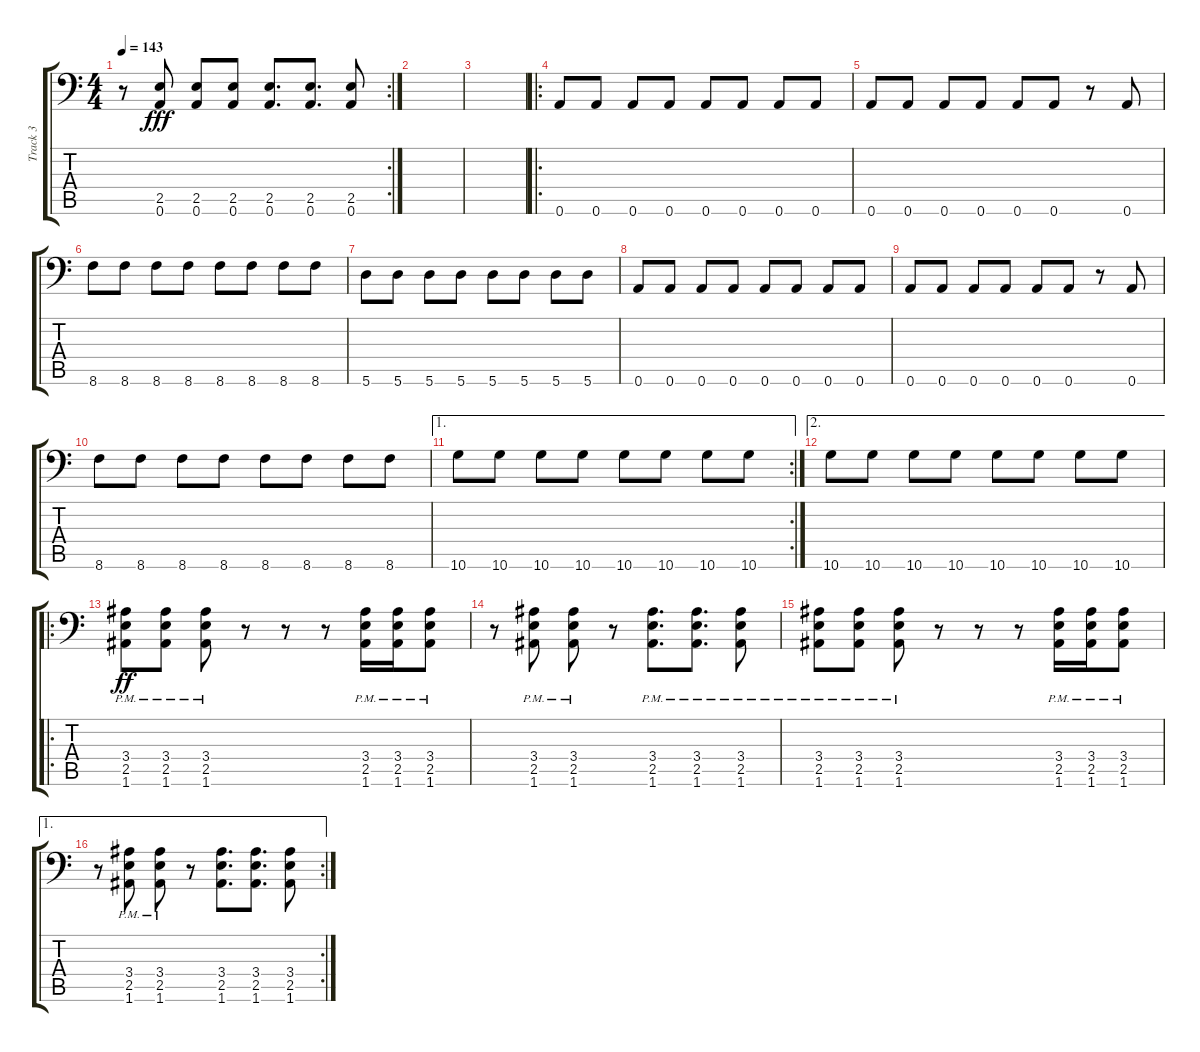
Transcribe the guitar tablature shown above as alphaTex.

\track ("Track 3" "Track 3") {instrument distortionguitar}
\staff {score tabs}
\tuning (A3 E3 C3 G2 D2 A1) {hide}
\rc 2
\ts (4 4)
\tempo 143
\clef f4
\ks c
r.8{dy fff} (2.5 0.6).8 (2.5 0.6).8 (2.5 0.6).8 (2.5 0.6).8{d} (2.5 0.6).8{d} (2.5 0.6).8 |
|
|
\ro
0.6.8 0.6.8 0.6.8 0.6.8 0.6.8 0.6.8 0.6.8 0.6.8 |
0.6.8 0.6.8 0.6.8 0.6.8 0.6.8 0.6.8 r.8 0.6.8 |
8.6.8 8.6.8 8.6.8 8.6.8 8.6.8 8.6.8 8.6.8 8.6.8 |
5.6.8 5.6.8 5.6.8 5.6.8 5.6.8 5.6.8 5.6.8 5.6.8 |
0.6.8 0.6.8 0.6.8 0.6.8 0.6.8 0.6.8 0.6.8 0.6.8 |
0.6.8 0.6.8 0.6.8 0.6.8 0.6.8 0.6.8 r.8 0.6.8 |
8.6.8 8.6.8 8.6.8 8.6.8 8.6.8 8.6.8 8.6.8 8.6.8 |
\ae 1
\rc 2
10.6.8 10.6.8 10.6.8 10.6.8 10.6.8 10.6.8 10.6.8 10.6.8 |
\ae 2
10.6.8 10.6.8 10.6.8 10.6.8 10.6.8 10.6.8 10.6.8 10.6.8 |
\ro
(3.4{pm} 2.5{pm} 1.6{pm}).8{dy ff} (3.4{pm} 2.5{pm} 1.6{pm}).8 (3.4{pm} 2.5{pm} 1.6{pm}).8 r.8 r.8 r.8 (3.4{pm} 2.5{pm} 1.6{pm}).16 (3.4{pm} 2.5{pm} 1.6{pm}).16 (3.4{pm} 2.5{pm} 1.6{pm}).8 |
r.8 (3.4{pm} 2.5{pm} 1.6{pm}).8 (3.4{pm} 2.5{pm} 1.6{pm}).8 r.8 (3.4{pm} 2.5{pm} 1.6{pm}).8{d} (3.4{pm} 2.5{pm} 1.6{pm}).8{d} (3.4{pm} 2.5{pm} 1.6{pm}).8 |
(3.4{pm} 2.5{pm} 1.6{pm}).8 (3.4{pm} 2.5{pm} 1.6{pm}).8 (3.4{pm} 2.5{pm} 1.6{pm}).8 r.8 r.8 r.8 (3.4{pm} 2.5{pm} 1.6{pm}).16 (3.4{pm} 2.5{pm} 1.6{pm}).16 (3.4{pm} 2.5{pm} 1.6{pm}).8 |
\ae 1
\rc 2
r.8 (3.4{pm} 2.5{pm} 1.6{pm}).8 (3.4{pm} 2.5{pm} 1.6{pm}).8 r.8 (3.4 2.5 1.6).8{d} (3.4 2.5 1.6).8{d} (3.4 2.5 1.6).8
